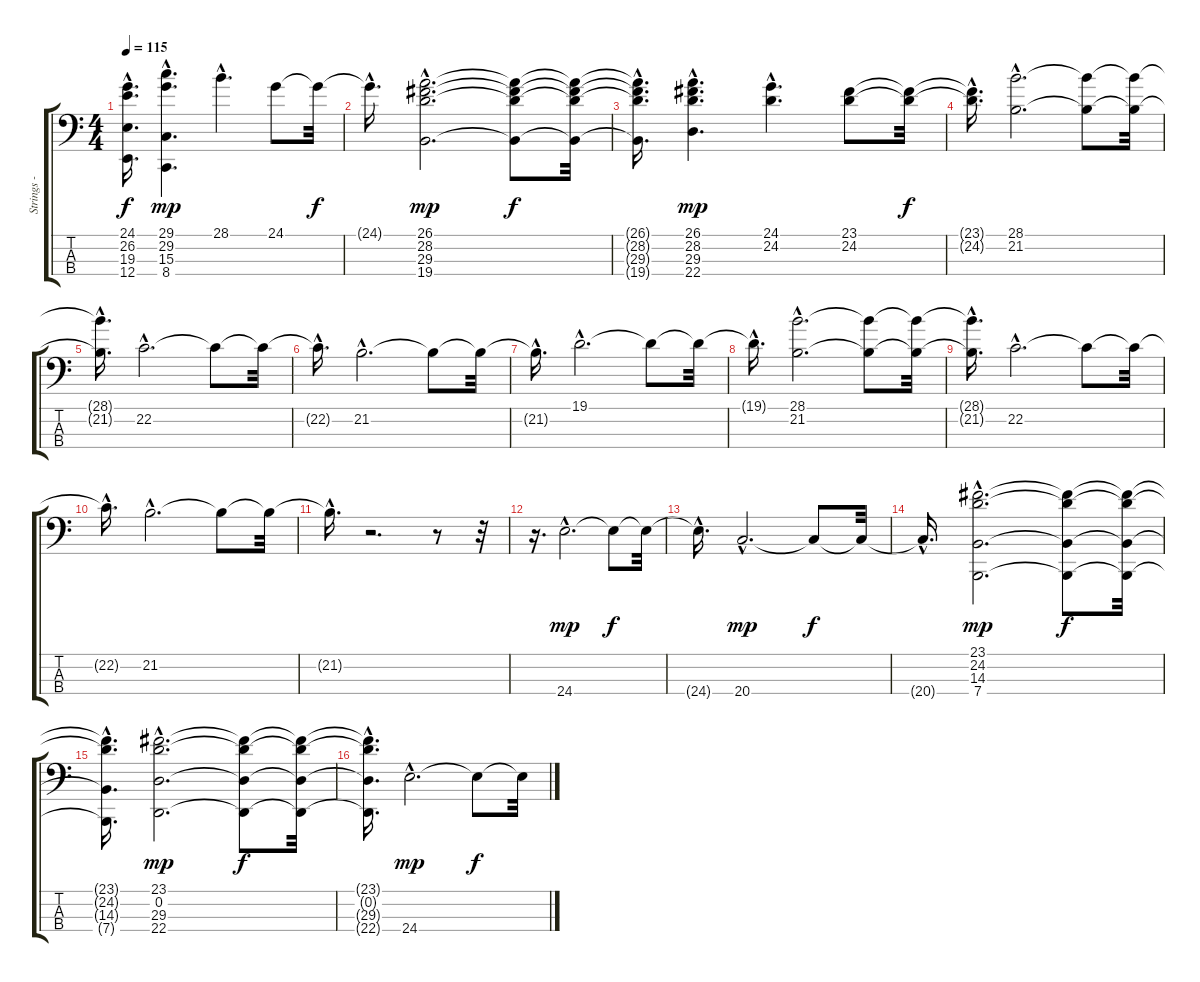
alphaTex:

\track ("Strings - Sherinian" "Strings - ") {instrument stringensemble1}
\staff {score tabs}
\tuning (G2 D2 A1 E1) {hide}
\ts (4 4)
\tempo 115
\clef f4
\ks c
(24.1{hac t} 26.2{t} 19.3{hac t} 12.4{t}).16{d dy f} (29.1{hac} 29.2{hac} 15.3 8.4).4{d dy mp} 28.1{hac}.4{d} 24.1.8 24.1{t}.32{dy f} |
24.1{hac t}.16{d} (26.1{hac} 28.2{hac} 29.3{hac} 19.4{hac}).2{d dy mp} (26.1{t} 28.2{t} 29.3{t} 19.4{t}).8{dy f} (26.1{t} 28.2{t} 29.3{t} 19.4{t}).32 |
(26.1{hac t} 28.2{hac t} 29.3{hac t} 19.4{hac t}).16{d} (26.1 28.2{hac} 29.3{hac} 22.4).4{d dy mp} (24.1{hac} 24.2{hac}).4{d} (23.1 24.2).8 (23.1{t} 24.2{t}).32{dy f} |
(23.1{hac t} 24.2{hac t}).16{d} (28.1{hac} 21.2{hac}).2{d} (28.1{t} 21.2{t}).8 (28.1{t} 21.2{t}).32 |
(28.1{hac t} 21.2{hac t}).16{d} 22.2{hac}.2{d} 22.2{t}.8 22.2{t}.32 |
22.2{hac t}.16{d} 21.2{hac}.2{d} 21.2{t}.8 21.2{t}.32 |
21.2{hac t}.16{d} 19.1{hac}.2{d} 19.1{t}.8 19.1{t}.32 |
19.1{hac t}.16{d} (28.1{hac} 21.2{hac}).2{d} (28.1{t} 21.2{t}).8 (28.1{t} 21.2{t}).32 |
(28.1{hac t} 21.2{hac t}).16{d} 22.2{hac}.2{d} 22.2{t}.8 22.2{t}.32 |
22.2{hac t}.16{d} 21.2{hac}.2{d} 21.2{t}.8 21.2{t}.32 |
21.2{hac t}.16{d} r.2{d} r.8 r.32 |
r.16{d} 24.4{hac}.2{d dy mp} 24.4{t}.8{dy f} 24.4{t}.32 |
24.4{hac t}.16{d} 20.4{hac}.2{d dy mp} 20.4{t}.8{dy f} 20.4{t}.32 |
20.4{hac t}.16{d} (23.1{hac} 24.2{hac} 14.3{hac} 7.4{hac}).2{d dy mp} (23.1{t} 24.2{t} 14.3{t} 7.4{t}).8{dy f} (23.1{t} 24.2{t} 14.3{t} 7.4{t}).32 |
(23.1{hac t} 24.2{hac t} 14.3{hac t} 7.4{hac t}).16{d} (23.1{hac} 0.2{hac} 29.3{hac} 22.4{hac}).2{d dy mp} (23.1{t} 0.2{t} 29.3{t} 22.4{t}).8{dy f} (23.1{t} 0.2{t} 29.3{t} 22.4{t}).32 |
(23.1{hac t} 0.2{hac t} 29.3{hac t} 22.4{hac t}).16{d} 24.4{hac}.2{d dy mp} 24.4{t}.8{dy f} 24.4{t}.32
